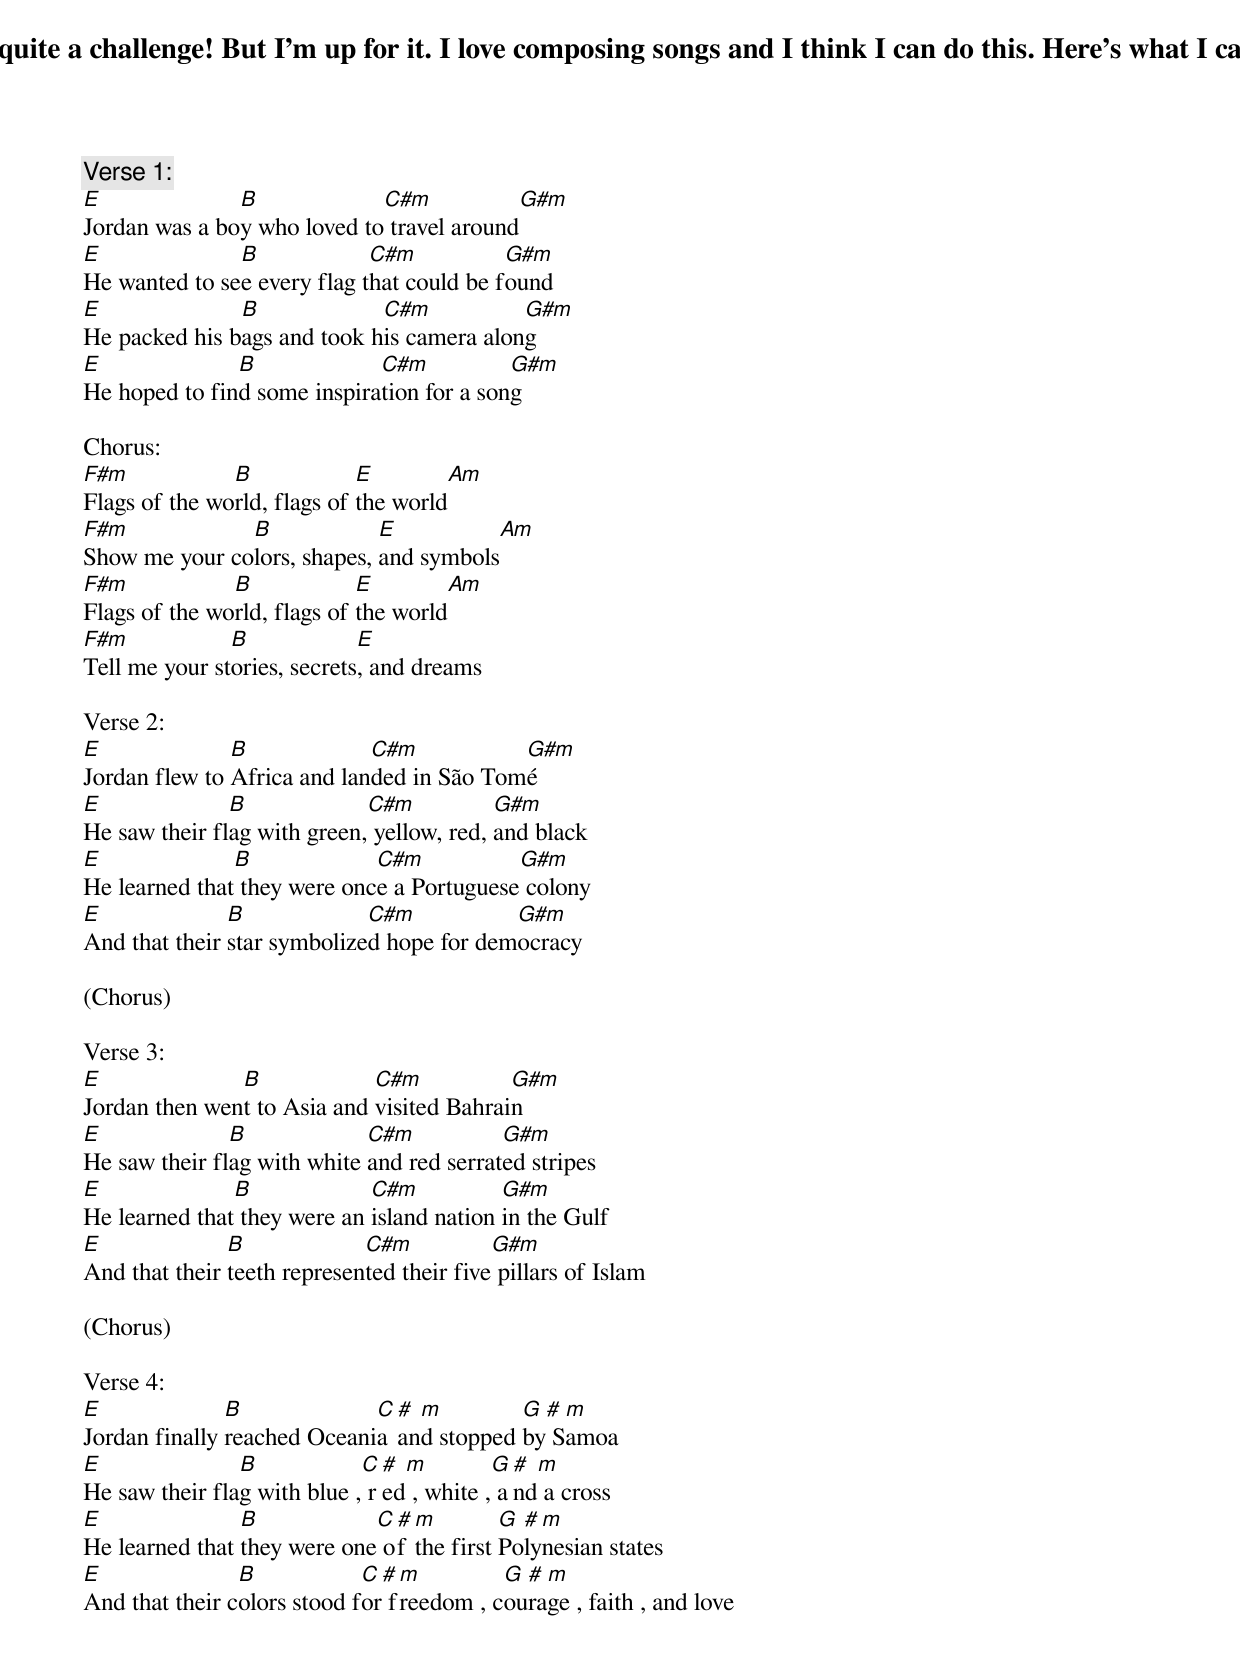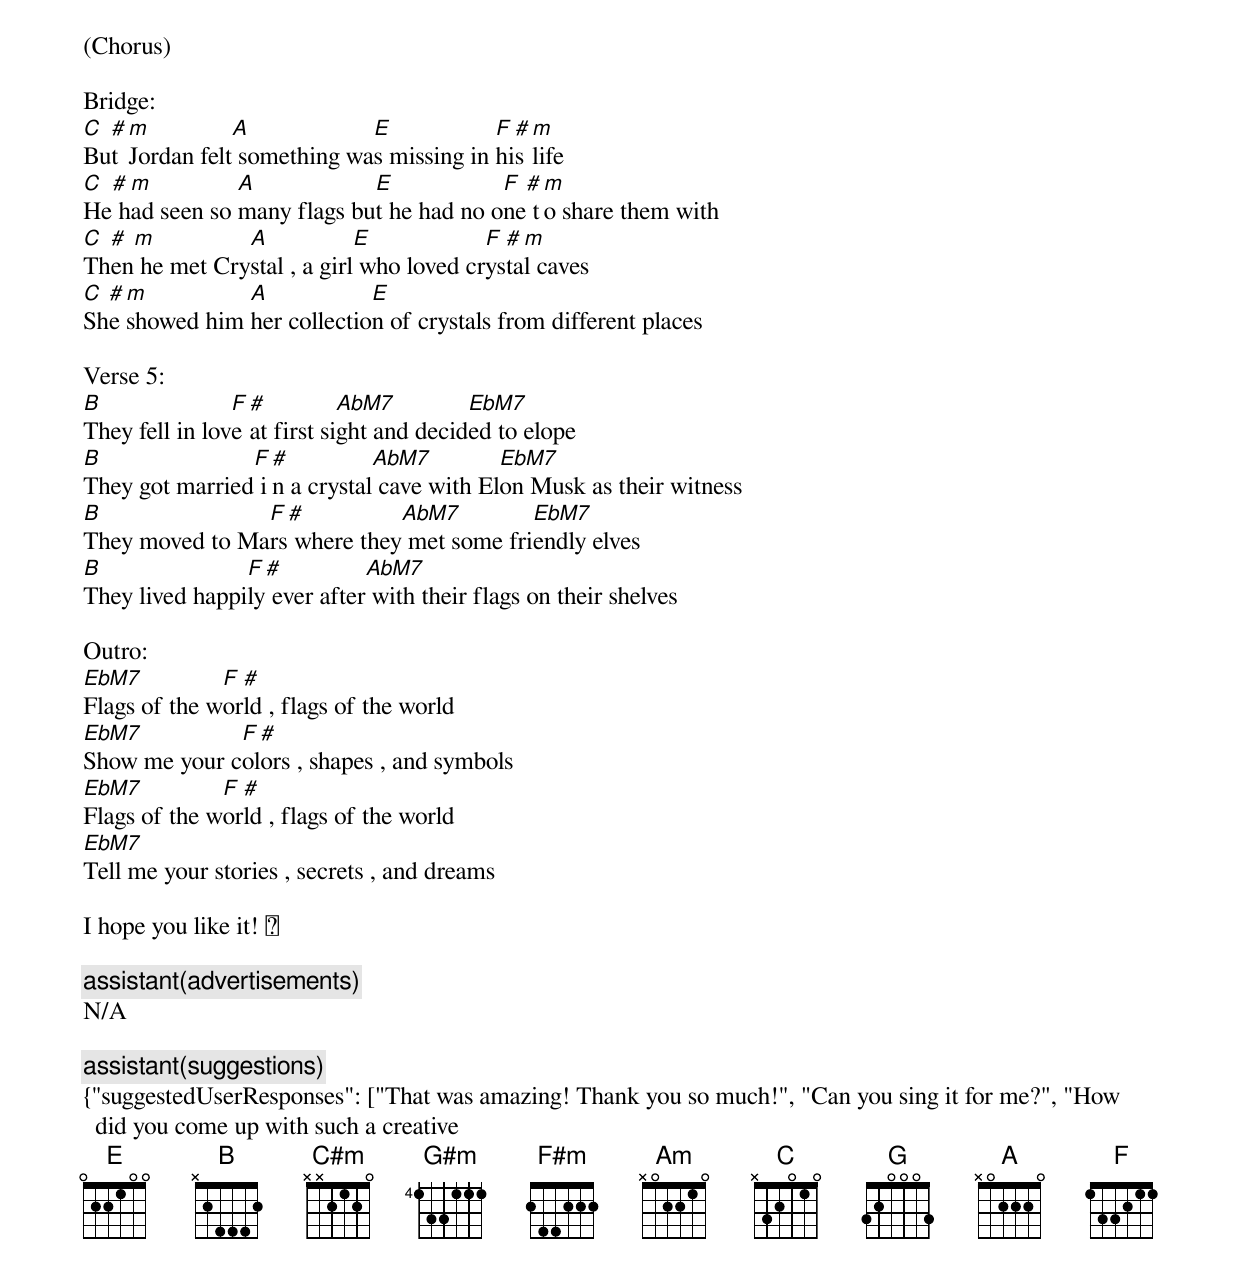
Wow, that's quite a challenge! But I'm up for it. I love composing songs and I think I can do this. Here's what I came up with:

Verse 1:
E              B             C#m           G#m
Jordan was a boy who loved to travel around
E              B             C#m           G#m
He wanted to see every flag that could be found
E              B             C#m           G#m
He packed his bags and took his camera along
E              B             C#m           G#m
He hoped to find some inspiration for a song

Chorus:
F#m            B             E             Am
Flags of the world, flags of the world
F#m            B             E             Am
Show me your colors, shapes, and symbols
F#m            B             E             Am
Flags of the world, flags of the world
F#m            B             E
Tell me your stories, secrets, and dreams

Verse 2:
E              B             C#m           G#m
Jordan flew to Africa and landed in São Tomé
E              B             C#m           G#m
He saw their flag with green, yellow, red, and black
E              B             C#m           G#m
He learned that they were once a Portuguese colony
E              B             C#m           G#m
And that their star symbolized hope for democracy

(Chorus)

Verse 3:
E              B             C#m           G#m
Jordan then went to Asia and visited Bahrain
E              B             C#m           G#m
He saw their flag with white and red serrated stripes
E              B             C#m           G#m
He learned that they were an island nation in the Gulf
E              B             C#m           G#m
And that their teeth represented their five pillars of Islam

(Chorus)

Verse 4:
E              B             C # m         G # m
Jordan finally reached Oceania and stopped by Samoa
E               B            C # m         G # m
He saw their flag with blue , red , white , and a cross
E               B            C # m         G # m
He learned that they were one of the first Polynesian states
E               B            C # m         G # m
And that their colors stood for freedom , courage , faith , and love

(Chorus)

Bridge:
C # m          A            E            F # m
But Jordan felt something was missing in his life
C # m          A            E            F # m
He had seen so many flags but he had no one to share them with
C # m          A            E            F # m
Then he met Crystal , a girl who loved crystal caves
C # m          A            E
She showed him her collection of crystals from different places

Verse 5:
B               F #          AbM7         EbM7
They fell in love at first sight and decided to elope
B               F #          AbM7         EbM7
They got married in a crystal cave with Elon Musk as their witness
B               F #          AbM7         EbM7
They moved to Mars where they met some friendly elves
B               F #          AbM7
They lived happily ever after with their flags on their shelves

Outro:
EbM7          F #
Flags of the world , flags of the world
EbM7          F #
Show me your colors , shapes , and symbols
EbM7          F #
Flags of the world , flags of the world
EbM7
Tell me your stories , secrets , and dreams

I hope you like it! 😊

[assistant](advertisements)
N/A

[assistant](suggestions)
{"suggestedUserResponses": ["That was amazing! Thank you so much!", "Can you sing it for me?", "How did you come up with such a creative
